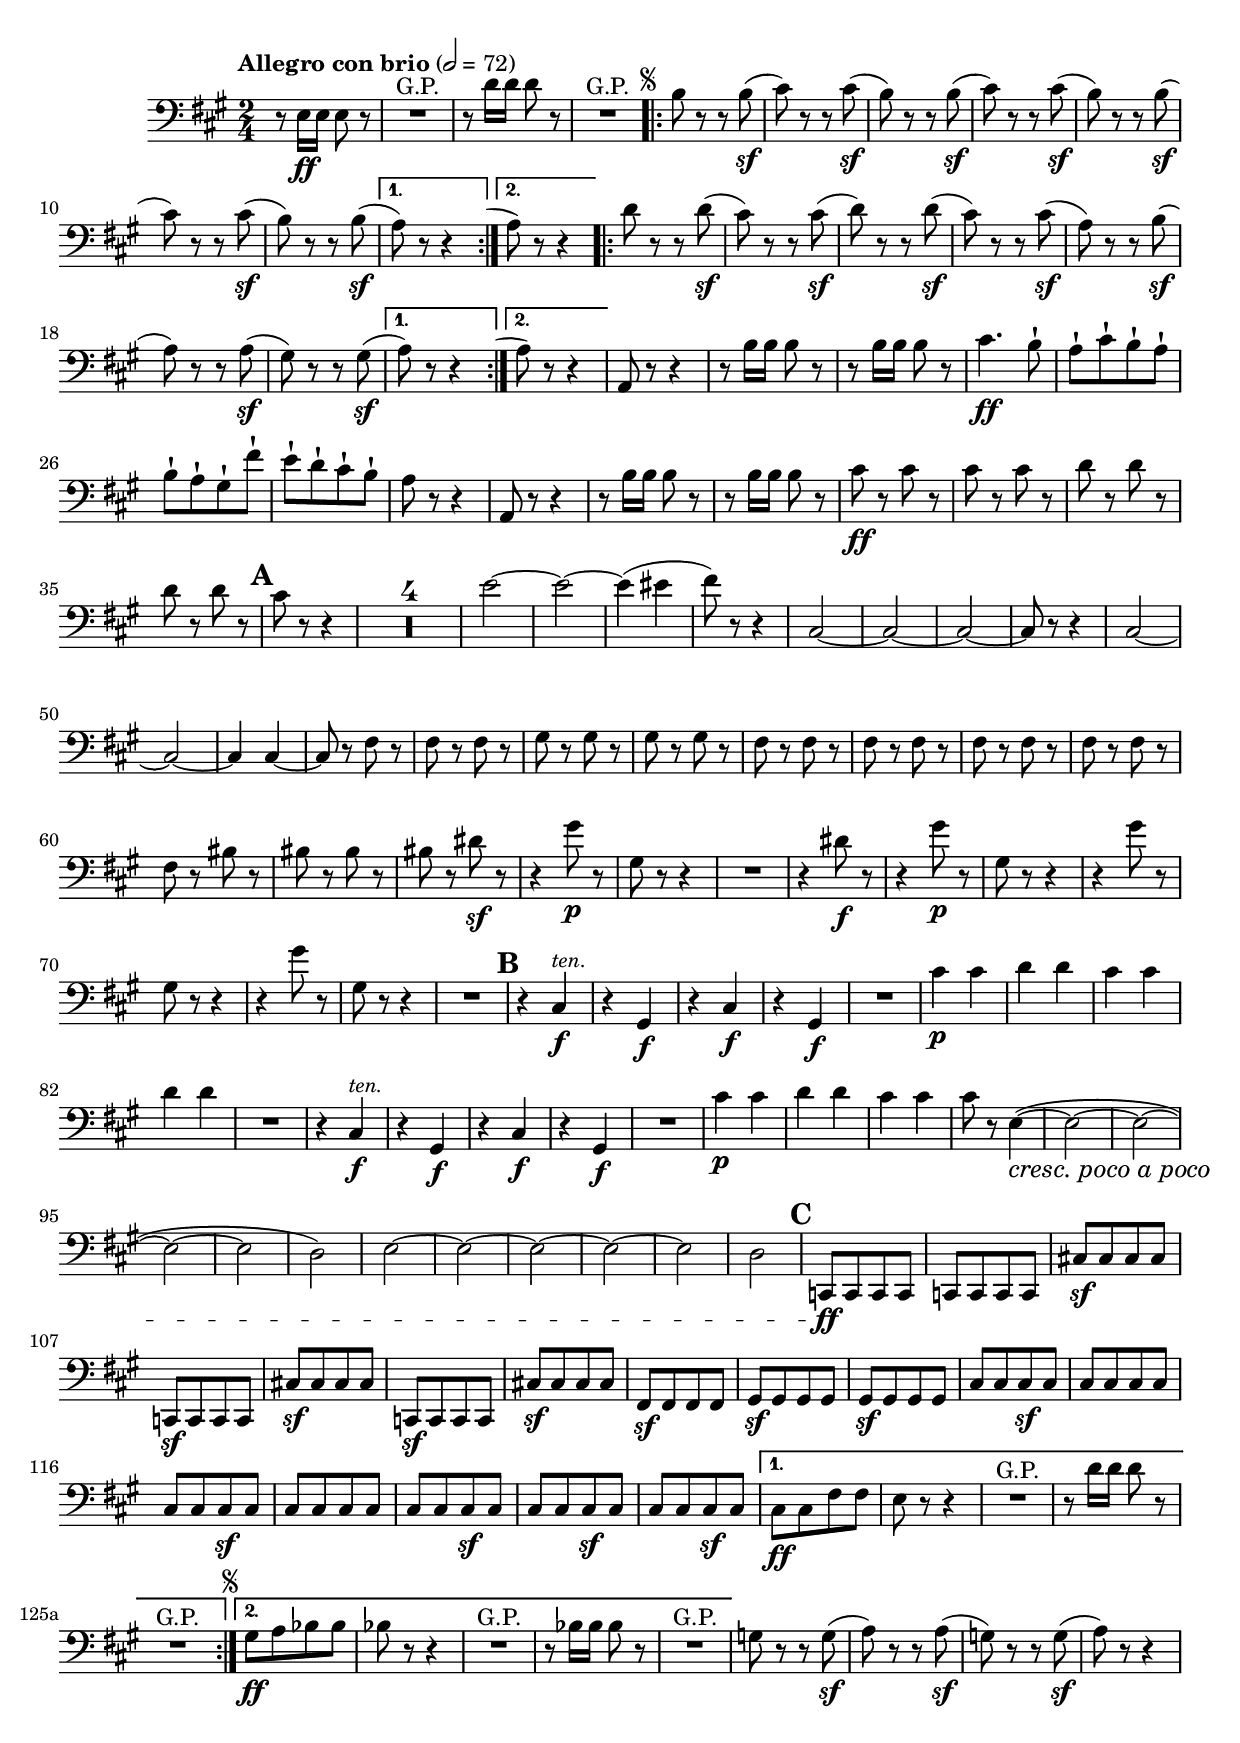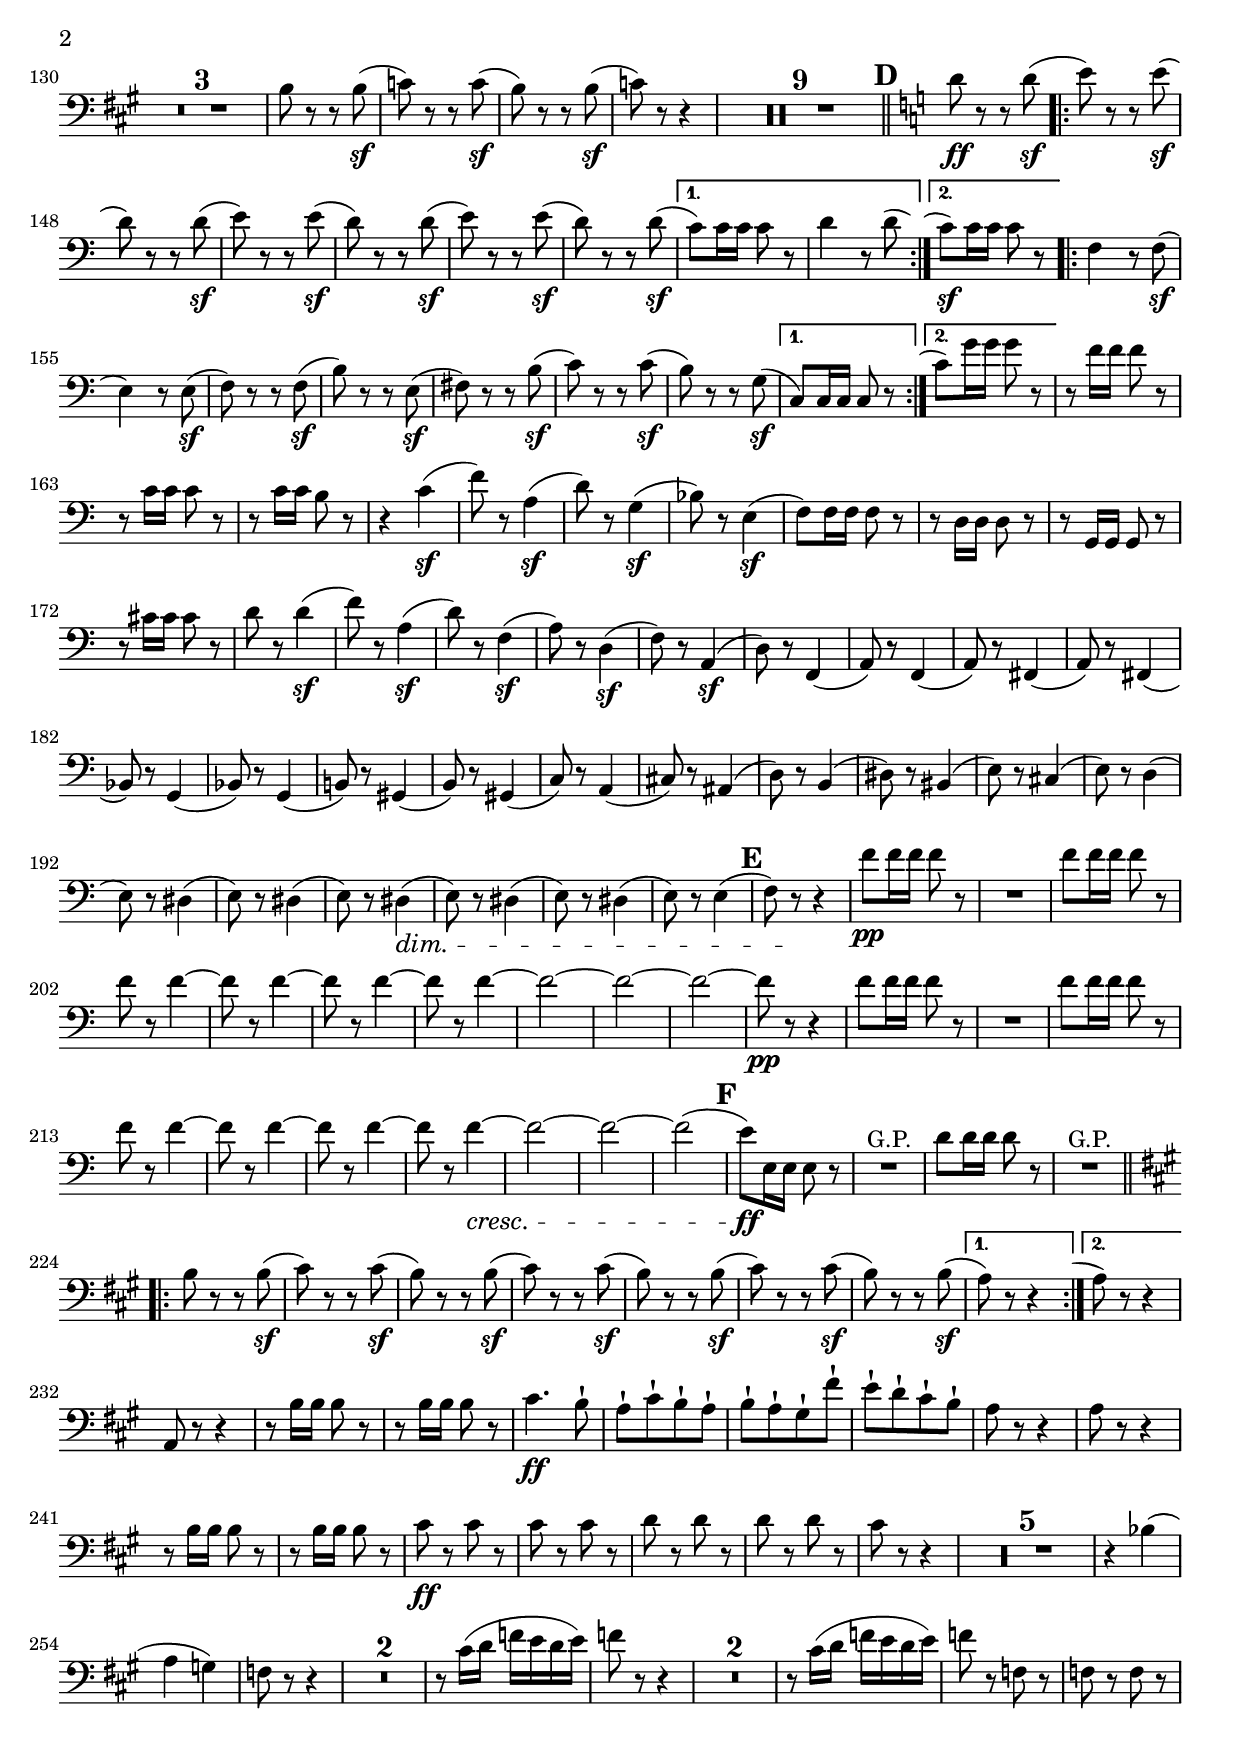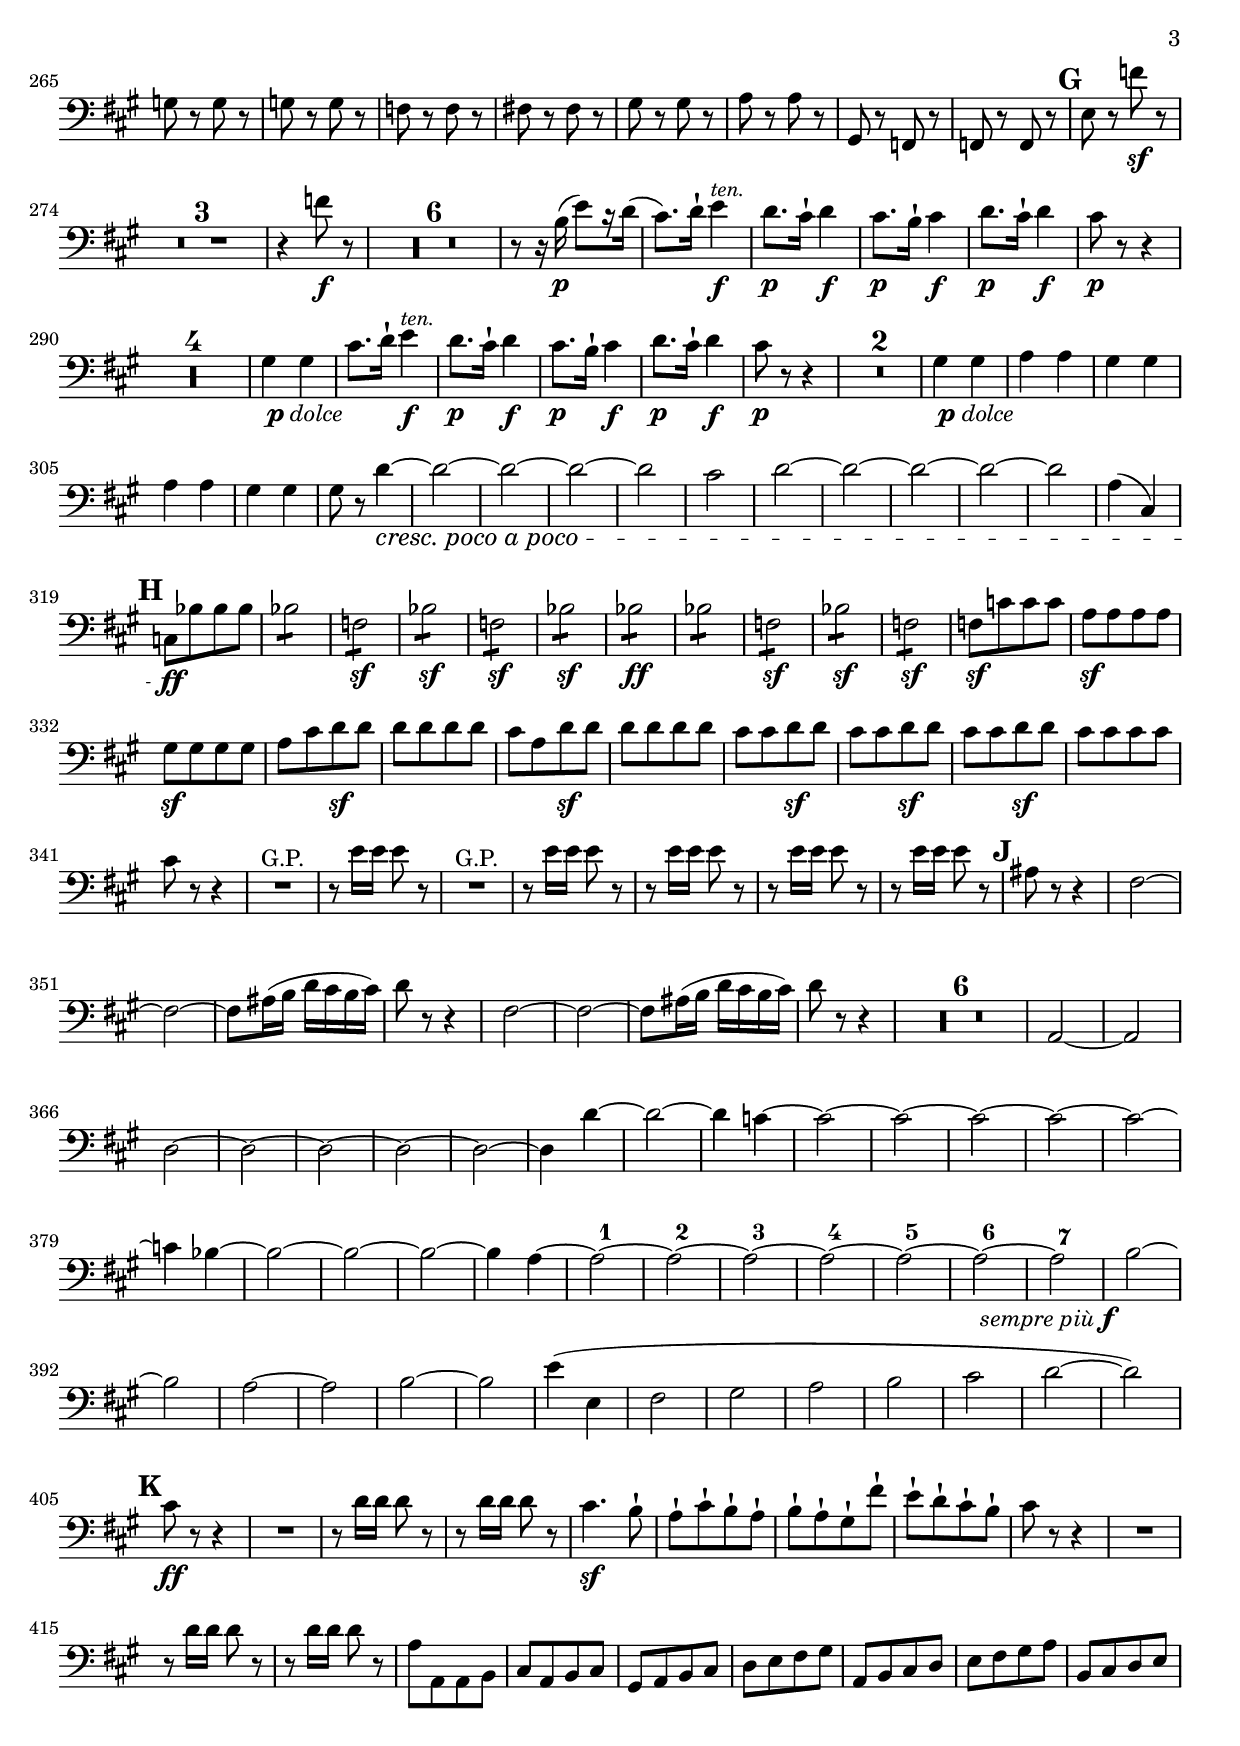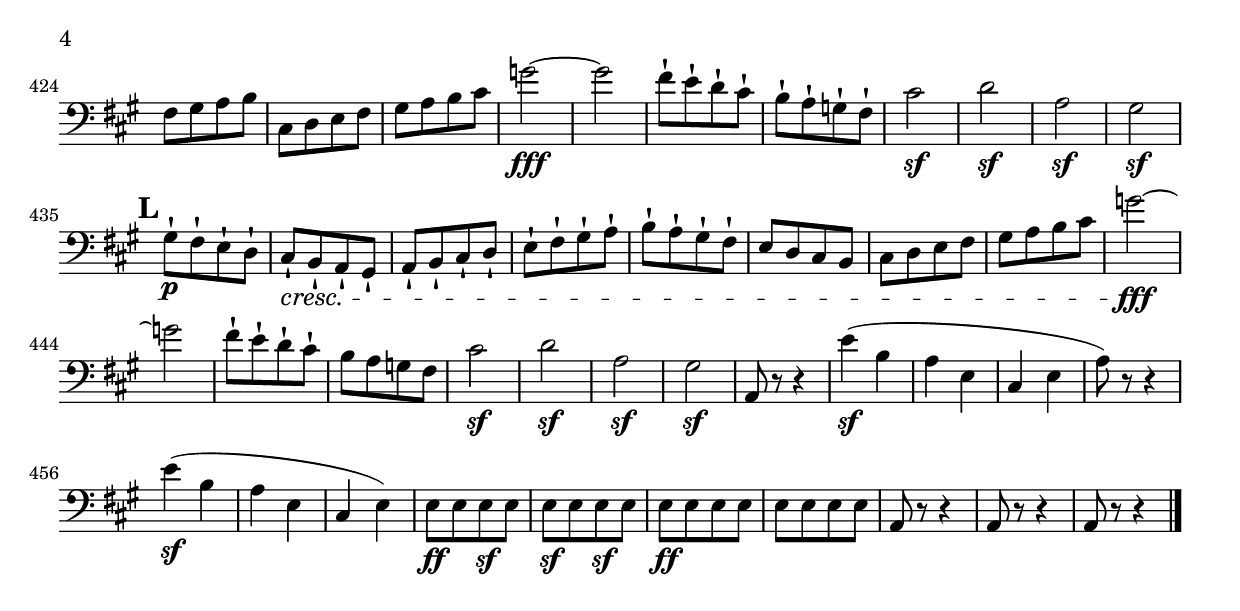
\version "2.24.4"

\version "2.24.4"

\include "../../definitions.ly"
\version "2.24.4"

\include "../../definitions.ly"

voicebeethovenHxmouvementExbassonBxmd = \absolute {
	\include "../../parametres.ly"
	\clef bass \time 2/4 \key a \major \tempo "Allegro con brio" 2=72
	\set Timing.beamExceptions = \beamExceptions { 8[ 8 8 8] | 8[ 16 16] 8[ 8] }
	r8 e'16 \ff e'16 e'8 r8 |
	R2\granPausa |
	r8 d'16 d'16 d'8 r8 |
	R2\granPausa |
	\repeat volta 2 {
		\segnoMark 1
		\repeat volta 2 {
			b8 r8 r8 b8( \sf |
			cis'8) r8 r8 cis'8( \sf |
			b8) r8 r8 b8( \sf |
			cis'8) r8 r8 cis'8( \sf |
			b8) r8 r8 b8( \sf |
			cis'8) r8 r8 cis'8( \sf |
			b8) r8 r8 b8( \sf |
			\alternative{
				{a8) r8 r4 | }
				{
					a8
					-\tweak control-points #'((-2 . 3.5) (-1 . 3.6) (0 . 3.5) (1 . 2.9)) ( <> )
					r8 r4 |
				}
			}
		}
		\repeat volta 2 {
			fis'8 r8 r8 fis'8( \sf |
			e'8) r8 r8 e'8( \sf |
			fis'8) r8 r8 fis'8(~ \sf |
			fis'8 eis'8) r8 e'8( \sf |
			dis'8) r8 r8 d'8( \sf |
			cis'8) r8 r8 cis'8( \sf |
			b8) r8 r8 b8( \sf |
			\alternative{
				{a8) r8 r4 |}
				{
					a8
					-\tweak control-points #'((-2 . 3.5) (-1 . 3.6) (0 . 3.5) (1 . 2.9)) ( <> )
					r8 r4 |
				}
			}
		}
		a8 r8 r4 |
		r8 b16 b16 b8 r8 |
		r8 b16 b16 b8 r8 |
		e'4. \ff d'8-! |
		%\set Timing.baseMoment = #(ly:make-moment 2/4)
		cis'8-! e'8-! d'8-! cis'8-! |
		d'8-! cis'8-! b8-! fis'8-! |
		e'8-! d'8-! cis'8-! b8-! |
		%\set Timing.baseMoment = #(ly:make-moment 1/4)
		a8 r8 r4 |
		a8 r8 r4 |
		r8 b16 b16 b8 r8 |
		r8 b16 b16 b8 r8 |
		cis'8 \ff r8 cis'8 r8 |
		cis'8 r8 cis'8 r8 |
		d'8 r8 d'8 r8 |
		d'8 r8 d'8 r8 |
		\mark\default \barNumberCheck 36
		cis'8 r8 r4 |
		R2*4 |
		e'2~ |
		e'2~ |
		e'4( eis'4 |
		fis'8) r8 r4 |
		cis'2~ |
		cis'2~ |
		cis'2~ |
		cis'8 r8 r4 |
		cis'2~ |
		cis'2~ |
		cis'4 eis'4( |
		fis'8) r8 a8 r8 |
		a8 r8 a8 r8 |
		b8 r8 b8 r8 |
		b8 r8 b8 r8 |
		a8 r8 a8 r8 |
		ais8 r8 ais8 r8 |
		bis8 r8 bis8 r8 |
		cis'8 r8 cis'8 r8 |
		dis'8 r8 dis'8 r8 |
		dis'8 r8 dis'8 r8 |
		dis'8 r8 fis'8 \sf r8 |
		r4 gis'8 \p r8 |
		gis8 r8 r4 |
		R2 |
		r4 fis'8 \f r8 |
		r4 gis'8 \p r8 |
		gis8 r8 r4 |
		r4 gis'8 r8 |
		gis8 r8 r4 |
		r4 gis'8 r8 |
		gis8 r8 r4 |
		R2 |
		\mark\default \barNumberCheck 74
		r4 cis'4\tenutotext \f |
		r4 gis4 \f |
		r4 cis'4 \f |
		r4 gis4 \f |
		R2 |
		cis'4 \p cis'4 |
		d'4 d'4 |
		cis'4 cis'4 |
		d'4 d'4 |
		R2 |
		r4 cis'4\tenutotext \f |
		r4 gis4 \f |
		r4 cis'4 \f |
		r4 gis4 \f |
		R2 |
		cis'4 \p cis'4 |
		d'4 d'4 |
		cis'4 cis'4 |
		cis'8 r8 g4(~ \crescpoco |
		g2~ |
		g2~ |
		g2~ |
		g2 |
		fis2) |
		g2~ |
		g2~ |
		g2~ |
		g2~ |
		g2 |
		fis2 |
		\mark\default \barNumberCheck 104
		c8 \ff c8 c8 c8 |
		c8 c8 c8 c8 |
		cis8 \sf cis8 cis8 cis8 |
		c8 \sf c8 c8 c8 |
		cis8 \sf cis8 cis8 cis8 |
		c8 \sf c8 c8 c8 |
		cis8 \sf cis8 cis8 cis8 |
		fis,8 \sf fis,8 fis,8 fis,8 |
		gis,8 \sf gis,8 gis,8 gis,8 |
		gis,8 \sf gis,8 gis,8 gis,8 |
		cis8 cis8 cis8 \sf cis8 |
		cis8 cis8 cis8 cis8 |
		cis8 cis8 cis8 \sf cis8 |
		cis8 cis8 cis8 cis8 |
		cis8 cis8 cis8 \sf cis8 |
		cis8 cis8 cis8 \sf cis8 |
		cis8 cis8 cis8 \sf cis8 |
		\alternative{
			{
				cis8 \ff a8 a8 a8 |
				gis8 r8 r4 |
				R2\granPausa |
				r8 d'16 d'16 d'8 r8 |
				R2\granPausa | \segnoMark 1
			}
			{
				gis8 \ff a8 bes8 bes8 |
				bes8 r8 r4 |
				R2\granPausa |
				r8 bes16 bes16 bes8 r8 |
				R2\granPausa |
			}
		}
	}
	g8 r8 r8 g8( \sf |
	a8) r8 r8 a8( \sf |
	g8) r8 r8 g8( \sf |
	a8) r8 r4 |
	R2*3 |
	b8 r8 r8 b8( \sf |
	c'8) r8 r8 c'8( \sf |
	b8) r8 r8 b8( \sf |
	c'8) r8 r4 |
	R2*9 | \section
	\mark\default
	\key c \major
	d'8 \ff r8 r8 d'8( \sf |
	\repeat volta 2 {
		e'8) r8 r8 e'8( \sf |
		d'8) r8 r8 d'8( \sf |
		e'8) r8 r8 e'8( \sf |
		d'8) r8 r8 d'8( \sf |
		e'8) r8 r8 e'8( \sf |
		d'8) r8 r8 d'8( \sf |
		\alternative{
			{
				c'8) c'16 c'16 c'8 r8 |
				d'4 r8 d'8 -\tweak control-points #'((0 . 4.5) (1 . 5) (2 . 4.5) (2.5 . 4.2)) ( <> ) \sf |
			}
			{
				c'8
				-\tweak control-points #'((-1.5 . 4) (-1 . 4.5) (0 . 4.5) (1 . 4)) ( <> )
				c'16 c'16 c'8 r8 |
			}
		}
	}
	\repeat volta 2 {
		a4 r8 a8( \sf |
		g4) r8 g8( \sf |
		a8) r8 r8 a8( \sf |
		d'8) r8 r8 cis'8( \sf |
		d'8) r8 r8 d'8( \sf |
		e'8) r8 r8 e'8( \sf |
		d'8) r8 r8 d'8( \sf |
		\alternative{
			{c'8) c'16 c'16 c'8 r8 |}
			{
				c'8
				-\tweak control-points #'((-1.5 . 4) (-1 . 4.5) (0 . 4.5) (1 . 4)) ( <> )
				g'16 g'16 g'8 r8 |
			}
		}
	}
	r8 f'16 f'16 f'8 r8 |
	r8 e'16 e'16 e'8 r8 |
	r8 e'16 e'16 d'8 r8 |
	r4 c'4( \sf |
	f'8) r8 a4( \sf |
	d'8) r8 g4( \sf |
	bes8) r8 e4( \sf |
	f8) f'16 f'16 f'8 r8 |
	r8 d'16 d'16 d'8 r8 |
	r8 g16 g16 g8 r8 |
	r8 e'16 e'16 e'8 r8 |
	f'8 r8 d'4( \sf |
	f'8) r8 a4( \sf |
	d'8) r8 f4( \sf |
	a8) r8 d4( \sf |
	f8) r8 a4( \sf |
	d'8) r8 f4( |
	a8) r8 f4( |
	a8) r8 fis4( |
	a8) r8 fis4( |
	bes8) r8 g4( |
	bes8) r8 g4( |
	b8) r8 gis4( |
	b8) r8 gis4( |
	c'8) r8 a4( |
	cis'8) r8 ais4( |
	d'8) r8 b4( |
	dis'8) r8 bis4( |
	e'8) r8 cis'4( |
	e'8) r8 d'4( |
	e'8) r8 dis'4( |
	e'8) r8 dis'4( |
	e'8) r8 dis4( \dim |
	e8) r8 dis4( |
	e8) r8 dis4( |
	e8) r8 e4( |
	\mark\default \barNumberCheck 198
	f8) r8 \! r4 |
	f'8 \pp f'16 f'16 f'8 r8 |
	R2 |
	f'8 f'16 f'16 f'8 r8 |
	f'8 r8 f'4~ |
	f'8 r8 f'4~ |
	f'8 r8 f'4~ |
	f'8 r8 f'4~ |
	f'2~ |
	f'2~ |
	f'2~ |
	f'8 \pp r8 r4 |
	f'8 f'16 f'16 f'8 r8 |
	R2 |
	f'8 f'16 f'16 f'8 r8 |
	f'8 r8 f'4~ |
	f'8 r8 f'4~ |
	f'8 r8 f'4~ |
	f'8 r8 f'4~ \cresc |
	f'2~ |
	f'2~ |
	f'2( |
	\mark\default \barNumberCheck 220
	e'8) \ff e'16 e'16 e'8 r8 |
	R2\granPausa |
	d'8 d'16 d'16 d'8 r8 |
	R2\granPausa | \section
	\key a \major
	\repeat volta 2 {
		b8 r8 r8 b8( \sf |
		cis'8) r8 r8 cis'8( \sf |
		b8) r8 r8 b8( \sf |
		cis'8) r8 r8 cis'8( \sf |
		b8) r8 r8 b8( \sf |
		cis'8) r8 r8 cis'8( \sf |
		b8) r8 r8 b8( \sf |
		\alternative{
			{a8) r8 r4 |}
			{
				a8
				-\tweak control-points #'((-2 . 3.5) (-1 . 3.6) (0 . 3.5) (1 . 2.9)) ( <> )
				r8 r4 |
			}
		}
	}
	a8 r8 r4 |
	r8 b16 b16 b8 r8 |
	r8 b16 b16 b8 r8 |
	e'4. \ff d'8-! |
	cis'8-! e'8-! d'8-! cis'8-! |
	d'8-! cis'8-! b8-! fis'8-! |
	e'8-! d'8-! cis'8-! b8-! |
	a8 r8 r4 |
	a8 r8 r4 |
	r8 b16 b16 b8 r8 |
	r8 b16 b16 b8 r8 |
	cis'8 \ff r8 cis'8 r8 |
	cis'8 r8 cis'8 r8 |
	d'8 r8 d'8 r8 |
	d'8 r8 d'8 r8 |
	cis'8 r8 r4 |
	R2*5 |
	r4 bes4( |
	a4 g4) |
	f8 r8 r4 |
	R2*2 |
	r8 cis'16( d'16 f'16 e'16 d'16 e'16) |
	f'8 r8 r4 |
	R2*2 |
	r8 cis'16( d'16 f'16 e'16 d'16 e'16) |
	f'8 r8 f8 r8 |
	f8 r8 f8 r8 |
	g8 r8 g8 r8 |
	g8 r8 g8 r8 |
	f8 r8 f8 r8 |
	fis8 r8 fis8 r8 |
	gis8 r8 gis8 r8 |
	a8 r8 a8 r8 |
	gis8 r8 f8 r8 |
	f8 r8 f8 r8 |
	\mark\default \barNumberCheck 273
	e8 r8 f'8 \sf r8 |
	R2*3 |
	r4 f'8 \f r8 |
	R2*6 |
	\override DynamicLineSpanner.staff-padding = 1.5
	r8 r16 b16( \p e'8)[ r16 d'16]( |
	cis'8.) d'16-! e'4\tenutotext \f |
	d'8. \p cis'16-! d'4 \f |
	cis'8.\p b16-! cis'4 \f |
	d'8.\p cis'16-! d'4\f |
	cis'8\p r8 r4 |
	R2*4 |
	b4 \pdolce b4 |
	cis'8. d'16-! e'4\tenutotext \f |
	d'8. \p cis'16-! d'4 \f |
	cis'8. \p b16-! cis'4 \f |
	d'8. \p cis'16-! d'4 \f |
	cis'8 \p r8 r4 |
	\revert DynamicLineSpanner.staff-padding
	R2*2 |
	b4\pdolce b4 |
	cis'4 cis'4 |
	b4 b4 |
	cis'4 cis'4 |
	b4 b4 |
	b8 r8 d'4~ \crescpoco |
	d'2~ |
	d'2~ |
	d'2~ |
	d'2 |
	cis'2 |
	d'2~ |
	d'2~ |
	d'2~ |
	d'2~ |
	d'2 |
	cis'4( e'4) |
	\mark\default \barNumberCheck 319
	bes8 \ff bes8 bes8 bes8 |
	bes2:8 |
	a2:8 \sf |
	bes2:8 \sf |
	a2:8 \sf |
	bes2:8 \sf |
	bes2:8 \ff |
	bes2:8 |
	a2:8 \sf |
	bes2:8 \sf |
	a2:8 \sf |
	a8 \sf c'8 c'8 c'8 |
	cis'8 \sf cis'8 cis'8 cis'8 |
	b8 \sf b8 b8 b8 |
	cis'8 e'8 f'8 \sf f'8 |
	f'8 f'8 f'8 f'8 |
	e'8 cis'8 f'8 \sf f'8 |
	f'8 f'8 f'8 f'8 |
	e'8 e'8 f'8 \sf f'8 |
	e'8 e'8 f'8 \sf f'8 |
	e'8 e'8 f'8 \sf f'8 |
	e'8 e'8 e'8 e'8 |
	e'8 r8 r4 |
	R2\granPausa |
	r8 g'16 g'16 g'8 r8 |
	R2\granPausa |
	r8 g'16 g'16 g'8 r8 |
	r8 g'16 g'16 g'8 r8 |
	r8 g'16 g'16 g'8 r8 |
	r8 g'16 g'16 g'8 r8 |
	\mark\default \barNumberCheck 349
	cis'8 r8 r4 |
	fis'2~ |
	fis'2~ |
	fis'8 ais16( b16 d'16 cis'16 b16 cis'16) |
	d'8 r8 r4 |
	fis'2~ |
	fis'2~ |
	fis'8 ais16( b16 d'16 cis'16 b16 cis'16) |
	d'8 r8 r4 |
	R2*6 |
	a2~ |
	a2 |
	d'2~ |
	d'2~ |
	d'2~ |
	d'2~ |
	d'2~ |
	d'4 f'4~ |
	f'2~ |
	f'4 ees'4~ |
	ees'2~ |
	ees'2~ |
	ees'2~ |
	ees'2~ |
	ees'2~ |
	ees'4 des'4~ |
	des'2~ |
	des'2~ |
	des'2~ |
	des'4 c'4~ |
	\startMeasureCount
	c'2~ |
	c'2~ |
	c'2~ |
	c'2~ |
	c'2~ |
	c'2~ \semprepiuf |
	c'2 |
	\stopMeasureCount
	d'2~ |
	d'2 |
	cis'2~ |
	cis'2 |
	d'2~ |
	d'2 |
	e'4( e4 |
	fis2 |
	gis2 |
	a2 |
	b2 |
	cis'2 |
	d'2~ |
	d'2) |
	\mark\default \barNumberCheck 405
	cis'8 \ff r8 r4 |
	R2 |
	r8 d'16 d'16 d'8 r8 |
	r8 d'16 d'16 d'8 r8 |
	e'4. \sf d'8-! |
	cis'8-! e'8-! d'8-! cis'8-! |
	d'8-! cis'8-! b8-! fis'8-! |
	e'8-! d'8-! cis'8-! b8-! |
	cis'8 r8 r4 |
	R2 |
	r8 d'16 d'16 d'8 r8 |
	r8 d'16 d'16 d'8 r8 |
	cis'8 cis8 cis8 d8 |
	e8 cis8 d8 e8 |
	b,8 cis8 d8 e8 |
	fis8 gis8 a8 b8 |
	cis8 d8 e8 fis8 |
	gis8 a8 b8 cis'8 |
	d8 e8 fis8 gis8 |
	a8 b8 cis'8 d'8 |
	e8 fis8 gis8 a8 |
	b8 cis'8 d'8 e'8 |
	g'2~ \fff |
	g'2 |
	fis'8-! e'8-! d'8-! cis'8-! |
	b8-! a8-! g8-! fis8-! |
	e'2 \sf |
	fis'2 \sf |
	cis'2 \sf |
	b2 \sf |
	\mark\default \barNumberCheck 435
	b8-! \p a8-! gis8-! fis8-! |
	e8-! \cresc d8-! cis8-! b,8-! |
	cis8-! d8-! e8-! fis8-! |
	gis8-! a8-! b8-! cis'8-! |
	d'8-! cis'8-! b8-! a8-! |
	gis8 fis8 e8 d8 |
	e8 fis8 gis8 a8 |
	b8 cis'8 d'8 e'8 |
	g'2~ \fff |
	g'2 |
	fis'8-! e'8-! d'8-! cis'8-! |
	b8 a8 g8 fis8 |
	e'2 \sf |
	fis'2 \sf |
	cis'2 \sf |
	b2 \sf |
	a,8 r8 r4 |
	e'4( \sf d'4 |
	cis'4 b4 |
	a4 b4 |
	cis'8) r8 r4 |
	e'4( \sf d'4 |
	cis'4 b4 |
	a4 b4) |
	b8\ff b8 b8\sf b8 |
	b8\sf b8 b8\sf b8 |
	b8\ff b8 b8 b8 |
	b8 b8 b8 b8 |
	a8 r8 r4 |
	a,8 r8 r4 |
	a,8 r8 r4 | \fine
}

\version "2.24.4"

\include "../../definitions.ly"
\version "2.24.4"

\include "../../definitions.ly"

voicebeethovenHxmouvementExbassonBxmd = \absolute {
	\include "../../parametres.ly"
	\clef bass \time 2/4 \key a \major \tempo "Allegro con brio" 2=72
	\set Timing.beamExceptions = \beamExceptions { 8[ 8 8 8] | 8[ 16 16] 8[ 8] }
	r8 e'16 \ff e'16 e'8 r8 |
	R2\granPausa |
	r8 d'16 d'16 d'8 r8 |
	R2\granPausa |
	\repeat volta 2 {
		\segnoMark 1
		\repeat volta 2 {
			b8 r8 r8 b8( \sf |
			cis'8) r8 r8 cis'8( \sf |
			b8) r8 r8 b8( \sf |
			cis'8) r8 r8 cis'8( \sf |
			b8) r8 r8 b8( \sf |
			cis'8) r8 r8 cis'8( \sf |
			b8) r8 r8 b8( \sf |
			\alternative{
				{a8) r8 r4 | }
				{
					a8
					-\tweak control-points #'((-2 . 3.5) (-1 . 3.6) (0 . 3.5) (1 . 2.9)) ( <> )
					r8 r4 |
				}
			}
		}
		\repeat volta 2 {
			fis'8 r8 r8 fis'8( \sf |
			e'8) r8 r8 e'8( \sf |
			fis'8) r8 r8 fis'8(~ \sf |
			fis'8 eis'8) r8 e'8( \sf |
			dis'8) r8 r8 d'8( \sf |
			cis'8) r8 r8 cis'8( \sf |
			b8) r8 r8 b8( \sf |
			\alternative{
				{a8) r8 r4 |}
				{
					a8
					-\tweak control-points #'((-2 . 3.5) (-1 . 3.6) (0 . 3.5) (1 . 2.9)) ( <> )
					r8 r4 |
				}
			}
		}
		a8 r8 r4 |
		r8 b16 b16 b8 r8 |
		r8 b16 b16 b8 r8 |
		e'4. \ff d'8-! |
		%\set Timing.baseMoment = #(ly:make-moment 2/4)
		cis'8-! e'8-! d'8-! cis'8-! |
		d'8-! cis'8-! b8-! fis'8-! |
		e'8-! d'8-! cis'8-! b8-! |
		%\set Timing.baseMoment = #(ly:make-moment 1/4)
		a8 r8 r4 |
		a8 r8 r4 |
		r8 b16 b16 b8 r8 |
		r8 b16 b16 b8 r8 |
		cis'8 \ff r8 cis'8 r8 |
		cis'8 r8 cis'8 r8 |
		d'8 r8 d'8 r8 |
		d'8 r8 d'8 r8 |
		\mark\default \barNumberCheck 36
		cis'8 r8 r4 |
		R2*4 |
		e'2~ |
		e'2~ |
		e'4( eis'4 |
		fis'8) r8 r4 |
		cis'2~ |
		cis'2~ |
		cis'2~ |
		cis'8 r8 r4 |
		cis'2~ |
		cis'2~ |
		cis'4 eis'4( |
		fis'8) r8 a8 r8 |
		a8 r8 a8 r8 |
		b8 r8 b8 r8 |
		b8 r8 b8 r8 |
		a8 r8 a8 r8 |
		ais8 r8 ais8 r8 |
		bis8 r8 bis8 r8 |
		cis'8 r8 cis'8 r8 |
		dis'8 r8 dis'8 r8 |
		dis'8 r8 dis'8 r8 |
		dis'8 r8 fis'8 \sf r8 |
		r4 gis'8 \p r8 |
		gis8 r8 r4 |
		R2 |
		r4 fis'8 \f r8 |
		r4 gis'8 \p r8 |
		gis8 r8 r4 |
		r4 gis'8 r8 |
		gis8 r8 r4 |
		r4 gis'8 r8 |
		gis8 r8 r4 |
		R2 |
		\mark\default \barNumberCheck 74
		r4 cis'4\tenutotext \f |
		r4 gis4 \f |
		r4 cis'4 \f |
		r4 gis4 \f |
		R2 |
		cis'4 \p cis'4 |
		d'4 d'4 |
		cis'4 cis'4 |
		d'4 d'4 |
		R2 |
		r4 cis'4\tenutotext \f |
		r4 gis4 \f |
		r4 cis'4 \f |
		r4 gis4 \f |
		R2 |
		cis'4 \p cis'4 |
		d'4 d'4 |
		cis'4 cis'4 |
		cis'8 r8 g4(~ \crescpoco |
		g2~ |
		g2~ |
		g2~ |
		g2 |
		fis2) |
		g2~ |
		g2~ |
		g2~ |
		g2~ |
		g2 |
		fis2 |
		\mark\default \barNumberCheck 104
		c8 \ff c8 c8 c8 |
		c8 c8 c8 c8 |
		cis8 \sf cis8 cis8 cis8 |
		c8 \sf c8 c8 c8 |
		cis8 \sf cis8 cis8 cis8 |
		c8 \sf c8 c8 c8 |
		cis8 \sf cis8 cis8 cis8 |
		fis,8 \sf fis,8 fis,8 fis,8 |
		gis,8 \sf gis,8 gis,8 gis,8 |
		gis,8 \sf gis,8 gis,8 gis,8 |
		cis8 cis8 cis8 \sf cis8 |
		cis8 cis8 cis8 cis8 |
		cis8 cis8 cis8 \sf cis8 |
		cis8 cis8 cis8 cis8 |
		cis8 cis8 cis8 \sf cis8 |
		cis8 cis8 cis8 \sf cis8 |
		cis8 cis8 cis8 \sf cis8 |
		\alternative{
			{
				cis8 \ff a8 a8 a8 |
				gis8 r8 r4 |
				R2\granPausa |
				r8 d'16 d'16 d'8 r8 |
				R2\granPausa | \segnoMark 1
			}
			{
				gis8 \ff a8 bes8 bes8 |
				bes8 r8 r4 |
				R2\granPausa |
				r8 bes16 bes16 bes8 r8 |
				R2\granPausa |
			}
		}
	}
	g8 r8 r8 g8( \sf |
	a8) r8 r8 a8( \sf |
	g8) r8 r8 g8( \sf |
	a8) r8 r4 |
	R2*3 |
	b8 r8 r8 b8( \sf |
	c'8) r8 r8 c'8( \sf |
	b8) r8 r8 b8( \sf |
	c'8) r8 r4 |
	R2*9 | \section
	\mark\default
	\key c \major
	d'8 \ff r8 r8 d'8( \sf |
	\repeat volta 2 {
		e'8) r8 r8 e'8( \sf |
		d'8) r8 r8 d'8( \sf |
		e'8) r8 r8 e'8( \sf |
		d'8) r8 r8 d'8( \sf |
		e'8) r8 r8 e'8( \sf |
		d'8) r8 r8 d'8( \sf |
		\alternative{
			{
				c'8) c'16 c'16 c'8 r8 |
				d'4 r8 d'8 -\tweak control-points #'((0 . 4.5) (1 . 5) (2 . 4.5) (2.5 . 4.2)) ( <> ) \sf |
			}
			{
				c'8
				-\tweak control-points #'((-1.5 . 4) (-1 . 4.5) (0 . 4.5) (1 . 4)) ( <> )
				c'16 c'16 c'8 r8 |
			}
		}
	}
	\repeat volta 2 {
		a4 r8 a8( \sf |
		g4) r8 g8( \sf |
		a8) r8 r8 a8( \sf |
		d'8) r8 r8 cis'8( \sf |
		d'8) r8 r8 d'8( \sf |
		e'8) r8 r8 e'8( \sf |
		d'8) r8 r8 d'8( \sf |
		\alternative{
			{c'8) c'16 c'16 c'8 r8 |}
			{
				c'8
				-\tweak control-points #'((-1.5 . 4) (-1 . 4.5) (0 . 4.5) (1 . 4)) ( <> )
				g'16 g'16 g'8 r8 |
			}
		}
	}
	r8 f'16 f'16 f'8 r8 |
	r8 e'16 e'16 e'8 r8 |
	r8 e'16 e'16 d'8 r8 |
	r4 c'4( \sf |
	f'8) r8 a4( \sf |
	d'8) r8 g4( \sf |
	bes8) r8 e4( \sf |
	f8) f'16 f'16 f'8 r8 |
	r8 d'16 d'16 d'8 r8 |
	r8 g16 g16 g8 r8 |
	r8 e'16 e'16 e'8 r8 |
	f'8 r8 d'4( \sf |
	f'8) r8 a4( \sf |
	d'8) r8 f4( \sf |
	a8) r8 d4( \sf |
	f8) r8 a4( \sf |
	d'8) r8 f4( |
	a8) r8 f4( |
	a8) r8 fis4( |
	a8) r8 fis4( |
	bes8) r8 g4( |
	bes8) r8 g4( |
	b8) r8 gis4( |
	b8) r8 gis4( |
	c'8) r8 a4( |
	cis'8) r8 ais4( |
	d'8) r8 b4( |
	dis'8) r8 bis4( |
	e'8) r8 cis'4( |
	e'8) r8 d'4( |
	e'8) r8 dis'4( |
	e'8) r8 dis'4( |
	e'8) r8 dis4( \dim |
	e8) r8 dis4( |
	e8) r8 dis4( |
	e8) r8 e4( |
	\mark\default \barNumberCheck 198
	f8) r8 \! r4 |
	f'8 \pp f'16 f'16 f'8 r8 |
	R2 |
	f'8 f'16 f'16 f'8 r8 |
	f'8 r8 f'4~ |
	f'8 r8 f'4~ |
	f'8 r8 f'4~ |
	f'8 r8 f'4~ |
	f'2~ |
	f'2~ |
	f'2~ |
	f'8 \pp r8 r4 |
	f'8 f'16 f'16 f'8 r8 |
	R2 |
	f'8 f'16 f'16 f'8 r8 |
	f'8 r8 f'4~ |
	f'8 r8 f'4~ |
	f'8 r8 f'4~ |
	f'8 r8 f'4~ \cresc |
	f'2~ |
	f'2~ |
	f'2( |
	\mark\default \barNumberCheck 220
	e'8) \ff e'16 e'16 e'8 r8 |
	R2\granPausa |
	d'8 d'16 d'16 d'8 r8 |
	R2\granPausa | \section
	\key a \major
	\repeat volta 2 {
		b8 r8 r8 b8( \sf |
		cis'8) r8 r8 cis'8( \sf |
		b8) r8 r8 b8( \sf |
		cis'8) r8 r8 cis'8( \sf |
		b8) r8 r8 b8( \sf |
		cis'8) r8 r8 cis'8( \sf |
		b8) r8 r8 b8( \sf |
		\alternative{
			{a8) r8 r4 |}
			{
				a8
				-\tweak control-points #'((-2 . 3.5) (-1 . 3.6) (0 . 3.5) (1 . 2.9)) ( <> )
				r8 r4 |
			}
		}
	}
	a8 r8 r4 |
	r8 b16 b16 b8 r8 |
	r8 b16 b16 b8 r8 |
	e'4. \ff d'8-! |
	cis'8-! e'8-! d'8-! cis'8-! |
	d'8-! cis'8-! b8-! fis'8-! |
	e'8-! d'8-! cis'8-! b8-! |
	a8 r8 r4 |
	a8 r8 r4 |
	r8 b16 b16 b8 r8 |
	r8 b16 b16 b8 r8 |
	cis'8 \ff r8 cis'8 r8 |
	cis'8 r8 cis'8 r8 |
	d'8 r8 d'8 r8 |
	d'8 r8 d'8 r8 |
	cis'8 r8 r4 |
	R2*5 |
	r4 bes4( |
	a4 g4) |
	f8 r8 r4 |
	R2*2 |
	r8 cis'16( d'16 f'16 e'16 d'16 e'16) |
	f'8 r8 r4 |
	R2*2 |
	r8 cis'16( d'16 f'16 e'16 d'16 e'16) |
	f'8 r8 f8 r8 |
	f8 r8 f8 r8 |
	g8 r8 g8 r8 |
	g8 r8 g8 r8 |
	f8 r8 f8 r8 |
	fis8 r8 fis8 r8 |
	gis8 r8 gis8 r8 |
	a8 r8 a8 r8 |
	gis8 r8 f8 r8 |
	f8 r8 f8 r8 |
	\mark\default \barNumberCheck 273
	e8 r8 f'8 \sf r8 |
	R2*3 |
	r4 f'8 \f r8 |
	R2*6 |
	\override DynamicLineSpanner.staff-padding = 1.5
	r8 r16 b16( \p e'8)[ r16 d'16]( |
	cis'8.) d'16-! e'4\tenutotext \f |
	d'8. \p cis'16-! d'4 \f |
	cis'8.\p b16-! cis'4 \f |
	d'8.\p cis'16-! d'4\f |
	cis'8\p r8 r4 |
	R2*4 |
	b4 \pdolce b4 |
	cis'8. d'16-! e'4\tenutotext \f |
	d'8. \p cis'16-! d'4 \f |
	cis'8. \p b16-! cis'4 \f |
	d'8. \p cis'16-! d'4 \f |
	cis'8 \p r8 r4 |
	\revert DynamicLineSpanner.staff-padding
	R2*2 |
	b4\pdolce b4 |
	cis'4 cis'4 |
	b4 b4 |
	cis'4 cis'4 |
	b4 b4 |
	b8 r8 d'4~ \crescpoco |
	d'2~ |
	d'2~ |
	d'2~ |
	d'2 |
	cis'2 |
	d'2~ |
	d'2~ |
	d'2~ |
	d'2~ |
	d'2 |
	cis'4( e'4) |
	\mark\default \barNumberCheck 319
	bes8 \ff bes8 bes8 bes8 |
	bes2:8 |
	a2:8 \sf |
	bes2:8 \sf |
	a2:8 \sf |
	bes2:8 \sf |
	bes2:8 \ff |
	bes2:8 |
	a2:8 \sf |
	bes2:8 \sf |
	a2:8 \sf |
	a8 \sf c'8 c'8 c'8 |
	cis'8 \sf cis'8 cis'8 cis'8 |
	b8 \sf b8 b8 b8 |
	cis'8 e'8 f'8 \sf f'8 |
	f'8 f'8 f'8 f'8 |
	e'8 cis'8 f'8 \sf f'8 |
	f'8 f'8 f'8 f'8 |
	e'8 e'8 f'8 \sf f'8 |
	e'8 e'8 f'8 \sf f'8 |
	e'8 e'8 f'8 \sf f'8 |
	e'8 e'8 e'8 e'8 |
	e'8 r8 r4 |
	R2\granPausa |
	r8 g'16 g'16 g'8 r8 |
	R2\granPausa |
	r8 g'16 g'16 g'8 r8 |
	r8 g'16 g'16 g'8 r8 |
	r8 g'16 g'16 g'8 r8 |
	r8 g'16 g'16 g'8 r8 |
	\mark\default \barNumberCheck 349
	cis'8 r8 r4 |
	fis'2~ |
	fis'2~ |
	fis'8 ais16( b16 d'16 cis'16 b16 cis'16) |
	d'8 r8 r4 |
	fis'2~ |
	fis'2~ |
	fis'8 ais16( b16 d'16 cis'16 b16 cis'16) |
	d'8 r8 r4 |
	R2*6 |
	a2~ |
	a2 |
	d'2~ |
	d'2~ |
	d'2~ |
	d'2~ |
	d'2~ |
	d'4 f'4~ |
	f'2~ |
	f'4 ees'4~ |
	ees'2~ |
	ees'2~ |
	ees'2~ |
	ees'2~ |
	ees'2~ |
	ees'4 des'4~ |
	des'2~ |
	des'2~ |
	des'2~ |
	des'4 c'4~ |
	\startMeasureCount
	c'2~ |
	c'2~ |
	c'2~ |
	c'2~ |
	c'2~ |
	c'2~ \semprepiuf |
	c'2 |
	\stopMeasureCount
	d'2~ |
	d'2 |
	cis'2~ |
	cis'2 |
	d'2~ |
	d'2 |
	e'4( e4 |
	fis2 |
	gis2 |
	a2 |
	b2 |
	cis'2 |
	d'2~ |
	d'2) |
	\mark\default \barNumberCheck 405
	cis'8 \ff r8 r4 |
	R2 |
	r8 d'16 d'16 d'8 r8 |
	r8 d'16 d'16 d'8 r8 |
	e'4. \sf d'8-! |
	cis'8-! e'8-! d'8-! cis'8-! |
	d'8-! cis'8-! b8-! fis'8-! |
	e'8-! d'8-! cis'8-! b8-! |
	cis'8 r8 r4 |
	R2 |
	r8 d'16 d'16 d'8 r8 |
	r8 d'16 d'16 d'8 r8 |
	cis'8 cis8 cis8 d8 |
	e8 cis8 d8 e8 |
	b,8 cis8 d8 e8 |
	fis8 gis8 a8 b8 |
	cis8 d8 e8 fis8 |
	gis8 a8 b8 cis'8 |
	d8 e8 fis8 gis8 |
	a8 b8 cis'8 d'8 |
	e8 fis8 gis8 a8 |
	b8 cis'8 d'8 e'8 |
	g'2~ \fff |
	g'2 |
	fis'8-! e'8-! d'8-! cis'8-! |
	b8-! a8-! g8-! fis8-! |
	e'2 \sf |
	fis'2 \sf |
	cis'2 \sf |
	b2 \sf |
	\mark\default \barNumberCheck 435
	b8-! \p a8-! gis8-! fis8-! |
	e8-! \cresc d8-! cis8-! b,8-! |
	cis8-! d8-! e8-! fis8-! |
	gis8-! a8-! b8-! cis'8-! |
	d'8-! cis'8-! b8-! a8-! |
	gis8 fis8 e8 d8 |
	e8 fis8 gis8 a8 |
	b8 cis'8 d'8 e'8 |
	g'2~ \fff |
	g'2 |
	fis'8-! e'8-! d'8-! cis'8-! |
	b8 a8 g8 fis8 |
	e'2 \sf |
	fis'2 \sf |
	cis'2 \sf |
	b2 \sf |
	a,8 r8 r4 |
	e'4( \sf d'4 |
	cis'4 b4 |
	a4 b4 |
	cis'8) r8 r4 |
	e'4( \sf d'4 |
	cis'4 b4 |
	a4 b4) |
	b8\ff b8 b8\sf b8 |
	b8\sf b8 b8\sf b8 |
	b8\ff b8 b8 b8 |
	b8 b8 b8 b8 |
	a8 r8 r4 |
	a,8 r8 r4 |
	a,8 r8 r4 | \fine
}


\addQuote "M4Basson1" {\voicebeethovenHxmouvementExbassonBxmd}

voicebeethovenHxmouvementExbassonCxmd = \absolute {
	\include "../../parametres.ly"
	\clef bass \time 2/4 \key a \major \tempo "Allegro con brio" 2=72
	\set Timing.beamExceptions = \beamExceptions { 8[ 8 8 8] | 8[ 16 16] 8[ 8] }
	r8 e16 \ff e16 e8 r8 |
	R2\granPausa |
	r8 b16 b16 b8 r8 |
	R2\granPausa |
	\repeat volta 2 {
		\segnoMark 1
		\repeat volta 2 {
			gis8 r8 r8 gis8( \sf |
			a8) r8 r8 a8( \sf |
			gis8) r8 r8 gis8( \sf |
			a8) r8 r8 a8( \sf |
			gis8) r8 r8 gis8( \sf |
			a8) r8 r8 a8( \sf |
			gis8) r8 r8 gis8( \sf |
			\alternative{
				{a8) r8 r4 |}
				{
					a8
					-\tweak control-points #'((-2 . 3) (-1 . 3.3) (0 . 3.2) (1 . 2.9)) ( <> )
					r8 r4 |
				}
			}
		}
		\repeat volta 2 {
			d'8 r8 r8 d'8( \sf |
			cis'8) r8 r8 cis'8( \sf |
			d'8) r8 r8 d'8( \sf |
			cis'8) r8 r8 cis'8( \sf |
			a8) r8 r8 b8( \sf |
			a8) r8 r8 a8( \sf |
			gis8) r8 r8 gis8( \sf |
			\alternative{
				{a8) r8 r4 |}
				{
					a8
					-\tweak control-points #'((-2 . 3) (-1 . 3.3) (0 . 3.2) (1 . 2.9)) ( <> )
					r8 r4 |
				}
			}
		}
		a,8 r8 r4 |
		r8 gis16 gis16 gis8 r8 |
		r8 gis16 gis16 gis8 r8 |
		cis'4. \ff b8-! |
		a8-! cis'8-! b8-! a8-! |
		b8-! a8-! gis8-! d'8-! |
		cis'8-! b8-! a8-! gis8-! |
		a8 r8 r4 |
		a,8 r8 r4 |
		r8 gis16 gis16 gis8 r8 |
		r8 gis16 gis16 gis8 r8 |
		a8 \ff r8 a8 r8 |
		a8 r8 a8 r8 |
		b8 r8 b8 r8 |
		b8 r8 b8 r8 |
		\mark\default \barNumberCheck 36
		a8 r8 r4 |
		R2*8 |
		cis2~ |
		cis2~ |
		cis2~ |
		cis8 r8 r4 |
		cis2~ |
		cis2~ |
		cis4 cis4~ |
		cis8 r8 fis8 r8 |
		fis8 r8 fis8 r8 |
		gis8 r8 gis8 r8 |
		gis8 r8 gis8 r8 |
		fis8 r8 fis8 r8 |
		fis8 r8 fis8 r8 |
		fis8 r8 fis8 r8 |
		fis8 r8 fis8 r8 |
		fis8 r8 bis8 r8 |
		bis8 r8 bis8 r8 |
		bis8 r8 dis'8 \sf r8 |
		R2*3 |
		r4 dis'8 \f r8 |
		R2*7 |
		\mark\default \barNumberCheck 74
		r4 cis4\tenutotext \f |
		r4 gis,4 \f |
		r4 cis4 \f |
		r4 gis,4 \f |
		R2 |
		a4 \p a4 |
		a4 a4 |
		a4 a4 |
		a4 a4 |
		R2 |
		r4 cis4\tenutotext \f |
		r4 gis,4 \f |
		r4 cis4 \f |
		r4 gis,4 \f |
		R2 |
		a4 \p a4 |
		a4 a4 |
		a4 a4 |
		a8 r8 e4(~ \crescpoco |
		e2~ |
		e2~ |
		e2~ |
		e2 |
		d2) |
		e2~ |
		e2~ |
		e2~ |
		e2~ |
		e2 |
		d2 |
		\mark\default \barNumberCheck 104
		c,8 \ff c,8 c,8 c,8 |
		c,8 c,8 c,8 c,8 |
		cis!8 \sf cis8 cis8 cis8 |
		c,8 \sf c,8 c,8 c,8 |
		cis!8 \sf cis8 cis8 cis8 |
		c,8 \sf c,8 c,8 c,8 |
		cis!8 \sf cis8 cis8 cis8 |
		fis,8 \sf fis,8 fis,8 fis,8 |
		gis,8 \sf gis,8 gis,8 gis,8 |
		gis,8 \sf gis,8 gis,8 gis,8 |
		cis8 cis8 cis8 \sf cis8 |
		cis8 cis8 cis8 cis8 |
		cis8 cis8 cis8 \sf cis8 |
		cis8 cis8 cis8 cis8 |
		cis8 cis8 cis8 \sf cis8 |
		cis8 cis8 cis8 \sf cis8 |
		cis8 cis8 cis8 \sf cis8 |
		\alternative{
			{
				cis8 \ff cis8 fis8 fis8 |
				e8 r8 r4 |
				R2\granPausa |
				r8 b16 b16 b8 r8 |
				R2\granPausa | \segnoMark 1
			}
			{
				e8\ff a8 bes8 bes8 |
				bes8 r8 r4 |
				R2\granPausa |
				r8 g16 g16 g8 r8 |
				R2\granPausa |
			}
		}
	}
	e8 r8 r8 e8( \sf |
	f8) r8 r8 f8( \sf |
	e8) r8 r8 e8( \sf |
	f8) r8 r4 |
	R2*3 |
	gis!8 r8 r8 gis8( \sf |
	a8) r8 r8 a8( \sf |
	gis8) r8 r8 gis8( \sf |
	a8) r8 r4 |
	R2*9 | \section
	\mark\default \barNumberCheck 146
	\key c \major
	b8 \f r8 r8 b8( \sf |
	\repeat volta 2 {
		c'8) r8 r8 c'8( \sf |
		b8) r8 r8 b8( \sf |
		c'8) r8 r8 c'8( \sf |
		b8) r8 r8 b8( \sf |
		c'8) r8 r8 c'8( \sf |
		b8) r8 r8 b8( \sf |
		\alternative{
			{
				c8) c16 c16 c8 r8 |
				b4 r8 b8 -\tweak control-points #'((0 . 3.5) (1 . 4.3) (2 . 4.2) (2.5 . 4)) ( <> ) \sf |
			}
			{
				c8
				-\tweak control-points #'((-1.5 . 3) (-1 . 3) (0 . 2.5) (1 . 1)) ( <> )
				c16 c16 c8 r8 |
			}
		}
	}
	\repeat volta 2 {
		f4 r8 f8( \sf |
		e4) r8 e8( \sf |
		f8) r8 r8 f8( \sf |
		b8) r8 r8 e8( \sf |
		fis8) r8 r8 b8( \sf |
		c'8) r8 r8 c'8( \sf |
		b8) r8 r8 g8( \sf |
		\alternative{
			{c8) c16 c16 c8 r8 |}
			{c8 e'16 e'16 e'8 r8 |}
		}
	}
	r8 d'16 d'16 d'8 r8 |
	r8 c'16 c'16 c'8 r8 |
	r8 c'16 c'16 b8 r8 |
	r4 c'4( \sf |
	f'8) r8 a4( \sf |
	d'8) r8 g4( \sf |
	bes8) r8 e4( \sf |
	f8) f16 f16 f8 r8 |
	r8 d16 d16 d8 r8 |
	r8 g,16 g,16 g,8 r8 |
	r8 cis'16 cis'16 cis'8 r8 |
	d'8 r8 d'4( \sf |
	f'8) r8 a4( \sf |
	d'8) r8 f4( \sf |
	a8) r8 d4( \sf |
	f8) r8 a,4( \sf |
	d8) r8 f,4( |
	a,8) r8 f,4( |
	a,8) r8 fis,4( |
	a,8) r8 fis,4( |
	bes,8) r8 g,4( |
	bes,8) r8 g,4( |
	b,8) r8 gis,4( |
	b,8) r8 gis,4( |
	c8) r8 a,4( |
	cis8) r8 ais,4( |
	d8) r8 b,4( |
	dis8) r8 bis,4( |
	e8) r8 cis4( |
	e8) r8 d4( |
	e8) r8 dis4( |
	e8) r8 dis4( |
	e8) r8 r4 |
	R2*3 |
	\mark\default \barNumberCheck 198
	R2*12 |
	\cueDuring #"M4Basson1" #UP {<>^\markup {\right-align \tiny "Fag. I"} R2*6 | r4}
	f'4~ \cresc |
	f'2~ |
	f'2~ |
	f'2( |
	\mark\default \barNumberCheck 220
	e'8) \ff e16 e16 e8 r8 |
	R2\granPausa |
	b8 b16 b16 b8 r8 |
	R2\granPausa |
	\key a \major
	\repeat volta 2 {
		gis8 r8 r8 gis8( \sf |
		a8) r8 r8 a8( \sf |
		gis8) r8 r8 gis8( \sf |
		a8) r8 r8 a8( \sf |
		gis8) r8 r8 gis8( \sf |
		a8) r8 r8 a8( \sf |
		gis8) r8 r8 gis8( \sf |
		\alternative{
			{a8) r8 r4 |}
			{
				a8
				-\tweak control-points #'((-2 . 3) (-1 . 3.3) (0 . 3.2) (1 . 2.9)) ( <> )
				r8 r4 |
			}
		}
	}
	a,8 r8 r4 |
	r8 gis16 gis16 gis8 r8 |
	r8 gis16 gis16 gis8 r8 |
	cis'4. \ff b8-! |
	a8-! cis'8-! b8-! a8-! |
	b8-! a8-! gis8-! d'8-! |
	cis'8-! b8-! a8-! gis8-! |
	a8 r8 r4 |
	a,8 r8 r4 |
	r8 gis16 gis16 gis8 r8 |
	r8 gis16 gis16 gis8 r8 |
	a8 \ff r8 a8 r8 |
	a8 r8 a8 r8 |
	b8 r8 b8 r8 |
	b8 r8 b8 r8 |
	a8 r8 r4 |
	R2*5 |
	r4 g4(~ |
	g4 e4) |
	d8 r8 r4 |
	R2*2 |
	r4 cis'4( |
	d'8) r8 r4 |
	R2*2 |
	r4 cis'4( |
	d'8) r8 d8 r8 |
	d8 r8 d8 r8 |
	e8 r8 e8 r8 |
	e8 r8 e8 r8 |
	d8 r8 d8 r8 |
	d8 r8 d8 r8 |
	d8 r8 d8 r8 |
	a,8 r8 a,8 r8 |
	gis,8 r8 f,8 r8 |
	f,8 r8 f,8 r8 |
	\mark\default \barNumberCheck 273
	e,8 r8 d'8 \sf r8 |
	R2*3 |
	r4 d'8 \f r8 |
	R2*7 |
	cis'8.\p b16-! cis'4\tenutotext\f |
	b8.\p a16-! b4\f |
	a8.\p gis16-! a4\f |
	b8.\p a16-! b4\f |
	cis'8\p r8 r4 |
	R2*4 |
	gis4 \pdolce gis4 |
	cis'8.\p b16-! cis'4\tenutotext\f |
	b8.\p a16-! b4\f |
	a8.\p gis16-! a4\f |
	b8.\p a16-! b4\f |
	cis'8\p r8 r4 |
	R2*2 |
	gis4\pdolce gis4 |
	a4 a4 |
	gis4 gis4 |
	a4 a4 |
	gis4 gis4 |
	gis8 r8 b4~\crescpoco |
	b2~ |
	b2~ |
	b2~ |
	b2 |
	a2 |
	b2~ |
	b2~ |
	b2~ |
	b2~ |
	b2 |
	a4( cis4) |
	\mark\default \barNumberCheck 319
	c8 \ff g8 g8 g8 |
	g2:8 |
	f2:8\sf |
	g2:8\sf |
	f2:8\sf |
	g2:8\sf |
	g2:8\ff |
	g2:8 |
	f2:8\sf |
	g2:8\sf |
	f2:8\sf |
	f8\sf a8 a8 a8 |
	a8\sf a8 a8 a8 |
	gis8\sf gis8 gis8 gis8 |
	a8 cis'8 d'8\sf d'8 |
	d'8 d'8 d'8 d'8 |
	cis'8 a8 d'8\sf d'8 |
	d'8 d'8 d'8 d'8 |
	cis'8 cis'8 d'8\sf d'8 |
	cis'8 cis'8 d'8\sf d'8 |
	cis'8 cis'8 d'8\sf d'8 |
	cis'8 cis'8 cis'8 cis'8 |
	cis'8 r8 r4 |
	R2\granPausa |
	r8 e'16 e'16 e'8 r8 |
	R2\granPausa |
	r8 e'16 e'16 e'8 r8 |
	r8 e'16 e'16 e'8 r8 |
	r8 e'16 e'16 e'8 r8 |
	r8 e'16 e'16 e'8 r8 |
	\mark\default \barNumberCheck 349
	ais8 r8 r4 |
	fis2~ |
	fis2~ |
	fis8 r8 ais4( |
	b8) r8 r4 |
	fis2~ |
	fis2~ |
	fis8 r8 ais4( |
	b8) r8 r4 |
	R2*6 |
	a,2~ |
	a,2 |
	d2~ |
	d2~ |
	d2~ |
	d2~ |
	d2~ |
	d4 d'4~ |
	d'2~ |
	d'4 c'4~ |
	c'2~ |
	c'2~ |
	c'2~ |
	c'2~ |
	c'2~ |
	c'4 bes4~ |
	bes2~ |
	bes2~ |
	bes2~ |
	bes4 a4~ |
	\startMeasureCount
	a2~ |
	a2~ |
	a2~ |
	a2~ |
	a2~ |
	a2~ \semprepiuf |
	a2 |
	\stopMeasureCount
	b2~ |
	b2 |
	a2~ |
	a2 |
	b2~ |
	b2 |
	cis'4( cis4 |
	d2 |
	e2 |
	fis2 |
	gis2 |
	a2 |
	b2~ |
	b2) |
	\mark\default \barNumberCheck 405
	a8 \ff r8 r4 |
	R2 |
	r8 b16 b16 b8 r8 |
	r8 b16 b16 b8 r8 |
	cis'4.\sf b8-! |
	a8-! cis'8-! b8-! a8-! |
	b8-! a8-! gis8-! d'8-! |
	cis'8-! b8-! a8-! gis8-! |
	a8 r8 r4 |
	R2 |
	r8 b16 b16 b8 r8 |
	r8 b16 b16 b8 r8 |
	a8 a,8 a,8 b,8 |
	cis8 a,8 b,8 cis8 |
	gis,8 a,8 b,8 cis8 |
	d8 e8 fis8 gis8 |
	a,8 b,8 cis8 d8 |
	e8 fis8 gis8 a8 |
	b,8 cis8 d8 e8 |
	fis8 gis8 a8 b8 |
	cis8 d8 e8 fis8 |
	gis8 a8 b8 cis'8 |
	g'2~ \fff |
	g'2 |
	fis'8-! e'8-! d'8-! cis'8-! |
	b8-! a8-! g8-! fis8-! |
	cis'2 \sf |
	d'2 \sf |
	a2 \sf |
	gis2 \sf |
	\mark\default \barNumberCheck 435
	gis8-! \p fis8-! e8-! d8-! |
	cis8-! \cresc b,8-! a,8-! gis,8-! |
	a,8-! b,8-! cis8-! d8-! |
	e8-! fis8-! gis8-! a8-! |
	b8-! a8-! gis8-! fis8-! |
	e8 d8 cis8 b,8 |
	cis8 d8 e8 fis8 |
	gis8 a8 b8 cis'8 |
	g'2~ \fff |
	g'2 |
	fis'8-! e'8-! d'8-! cis'8-! |
	b8 a8 g8 fis8 |
	cis'2 \sf |
	d'2 \sf |
	a2 \sf |
	gis2 \sf |
	a,8 r8 r4 |
	e'4( \sf b4 |
	a4 e4 |
	cis4 e4 |
	a8) r8 r4 |
	e'4( \sf b4 |
	a4 e4 |
	cis4 e4) |
	e8\ff e8 e8\sf e8 |
	e8\sf e8 e8\sf e8 |
	e8\ff e8 e8 e8 |
	e8 e8 e8 e8 |
	a,8 r8 r4 |
	a,8 r8 r4 |
	a,8 r8 r4 | \fine
}


\addQuote "M4Basson1" {\voicebeethovenHxmouvementExbassonBxmd}
\addQuote "M4Basson2" {\voicebeethovenHxmouvementExbassonCxmd}

voicebeethovenHxmouvementExbassonDxmd = \absolute {
	\include "../../parametres.ly"
	\clef bass \time 2/4 % \key a \major \tempo "Allegro con brio" 2=72
	\set Timing.beamExceptions = \beamExceptions { 8[ 8 8 8] | 8[ 16 16] 8[ 8] }
	\quoteDuring "M4Basson2" {s2*2}
	\quoteDuring "M4Basson1" {s2*2}
	\repeat volta 2 {
		%\segnoMark 1
		\repeat volta 2 {
			\quoteDuring "M4Basson1" {s2*7}
			\alternative{
				{a8) r8 r4 | }
				{
					a8
					-\tweak control-points #'((-2 . 3.5) (-1 . 3.6) (0 . 3.5) (1 . 2.9)) ( <> )
					r8 r4 |
				}
			}
		}
		\repeat volta 2 {
			\quoteDuring "M4Basson2" {s2*7}
			\alternative{
				{a8) r8 r4 |}
				{
					a8
					-\tweak control-points #'((-2 . 3) (-1 . 3.3) (0 . 3.2) (1 . 2.9)) ( <> )
					r8 r4 |
				}
			}
		}
		\quoteDuring "M4Basson2" {s2*1}
		\quoteDuring "M4Basson1" {s2*2}
		\quoteDuring "M4Basson2" {s2*2 | s4.}
		\quoteDuring "M4Basson1" {s8 | s2*2}
		\quoteDuring "M4Basson2" {s2*1}
		\quoteDuring "M4Basson1" {s2*15}
		\quoteDuring "M4Basson2" {s2*18}
		\quoteDuring "M4Basson1" {s2*3}
		\quoteDuring "M4Basson2" {s2*1}
		\quoteDuring "M4Basson1" {s2*7}
		\quoteDuring "M4Basson2" {s2*5}
		\quoteDuring "M4Basson1" {s2*5}
		\quoteDuring "M4Basson2" {s2*5}
		\quoteDuring "M4Basson1" {s2*3 | s4}
		\quoteDuring "M4Basson2" {s4 | s2*28}
		\alternative{
			{
				%\quoteDuring "M4Basson2" {s2*2}
				cis8 \ff cis8 fis8 fis8 |
				e8 r8 r4 |
				%\quoteDuring "M4Basson1" {s2*3}
 				R2\granPausa |
 				r8 d'16 d'16 d'8 r8 |
 				R2\granPausa | \segnoMark 1
			}
			{
				%\quoteDuring "M4Basson1" {s2*5}
				gis8 \ff a8 bes8 bes8 |
				bes8 r8 r4 |
				R2\granPausa |
				r8 bes16 bes16 bes8 r8 |
				R2\granPausa |
			}
		}
	}
	\quoteDuring "M4Basson1" {s2*21}
	\repeat volta 2 {
		\quoteDuring "M4Basson1" {s2*6}
		\alternative{
			{
				c'8) c'16 c'16 c'8 r8 |
				d'4 r8 d'8 -\tweak control-points #'((0 . 4.5) (1 . 5) (2 . 4.5) (2.5 . 4.2)) ( <> ) \sf |
			}
			{
				c'8
				-\tweak control-points #'((-1.5 . 4) (-1 . 4.5) (0 . 4.5) (1 . 4)) ( <> )
				c'16 c'16 c'8 r8 |
			}
		}
	}
	\repeat volta 2 {
		\quoteDuring "M4Basson2" {s2*7}
		\alternative{
			{c8) c16 c16 c8 r8 |}
			{
				c'8
				-\tweak control-points #'((-1.5 . 4) (-1 . 4.5) (0 . 4.5) (1 . 4)) ( <> )
				g'16 g'16 g'8 r8 |
			}
		}
	}
	\quoteDuring "M4Basson1" {s2*1}
	\quoteDuring "M4Basson2" {s2*31 | s4}
	\quoteDuring "M4Basson1" {s4 | s2*21 | s4}
	\quoteDuring "M4Basson2" {s4 | s2*4}
	\quoteDuring "M4Basson1" {s2*3}
	%\key a \major
	\repeat volta 2 {
		\quoteDuring "M4Basson1" {s2*7}
		\alternative{
			{a8) r8 r4 |}
			{
				a8
				-\tweak control-points #'((-2 . 3.5) (-1 . 3.6) (0 . 3.5) (1 . 2.9)) ( <> )
				r8 r4 |
			}
		}
	}
	\quoteDuring "M4Basson2" {s2*1}
	\quoteDuring "M4Basson1" {s2*2}
	\quoteDuring "M4Basson2" {s2*2 | s4.}
	\quoteDuring "M4Basson1" {s8 | s2*33}
	\quoteDuring "M4Basson2" {s2*2}
	\quoteDuring "M4Basson1" {s2*21}
	\quoteDuring "M4Basson2" {s2*1}
	\quoteDuring "M4Basson1" {s2*7}
	\quoteDuring "M4Basson2" {s2*5 | s4}
	\quoteDuring "M4Basson1" {s4 | s2*10}
	\quoteDuring "M4Basson2" {s2 | s8}
	\quoteDuring "M4Basson1" {s4. | s2}
	\quoteDuring "M4Basson2" {s2}
	\quoteDuring "M4Basson1" {s2}
	\quoteDuring "M4Basson2" {s2}
	\quoteDuring "M4Basson1" {s2*3}
	\quoteDuring "M4Basson2" {s2}
	\quoteDuring "M4Basson1" {s2}
	\quoteDuring "M4Basson2" {s2 | s8}
	\quoteDuring "M4Basson1" {s4.}
	\quoteDuring "M4Basson2" {s2*21 | s8}
	\quoteDuring "M4Basson1" {s4. | s2}
	\quoteDuring "M4Basson2" {s2*2 | s8}
	\quoteDuring "M4Basson1" {s4. | s2}
	\quoteDuring "M4Basson2" {s2*39}
	\quoteDuring "M4Basson1" {s2*12}
	\quoteDuring "M4Basson2" {s2*2 | s4.}
	\quoteDuring "M4Basson1" {s8 | s2*5}
	\quoteDuring "M4Basson2" {s2*49}
	\fine \barNumberCheck 466
}


\score {
	\new Staff \voicebeethovenHxmouvementExbassonDxmd
	\layout {
		\context{
			\Staff
			\consists #Measure_counter_engraver
		}
	}
}
